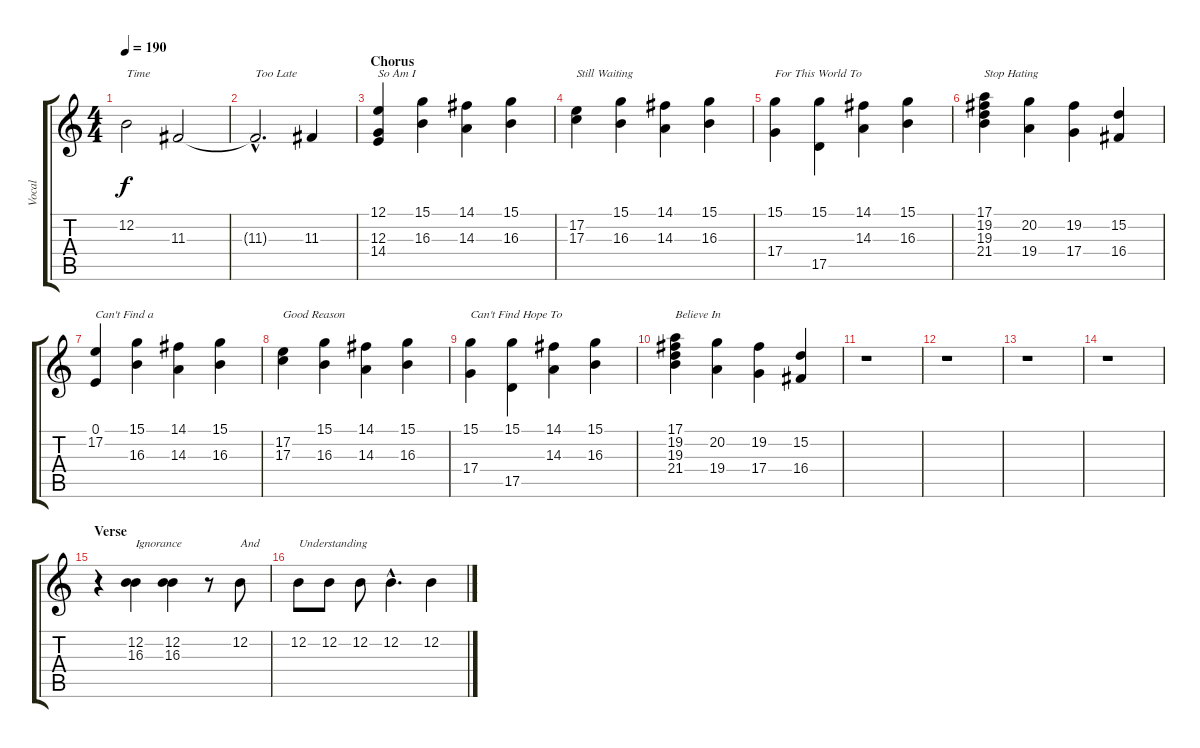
\track ("Vocal" "Vocal") {instrument lead6voice}
\staff {score tabs}
\tuning (E4 B3 G3 D3 A2 E2) {hide}
\ts (4 4)
\tempo 190
\clef g2
\ks c
12.2.2{txt "Time" dy f} 11.3.2 |
11.3{hac t}.2{d txt "Too Late"} 11.3.4 |
\section ("" "Chorus")
(12.1 12.3 14.4).4{txt "So Am I"} (15.1 16.3).4 (14.1 14.3).4 (15.1 16.3).4 |
(17.2 17.3).4{txt "Still Waiting"} (15.1 16.3).4 (14.1 14.3).4 (15.1 16.3).4 |
(15.1 17.4).4{txt "For This World To"} (15.1 17.5).4 (14.1 14.3).4 (15.1 16.3).4 |
(17.1 19.2 19.3 21.4).4{txt "Stop Hating"} (20.2 19.4).4 (19.2 17.4).4 (15.2 16.4).4 |
(0.1 17.2).4{txt "Can't Find a"} (15.1 16.3).4 (14.1 14.3).4 (15.1 16.3).4 |
(17.2 17.3).4{txt "Good Reason"} (15.1 16.3).4 (14.1 14.3).4 (15.1 16.3).4 |
(15.1 17.4).4{txt "Can't Find Hope To"} (15.1 17.5).4 (14.1 14.3).4 (15.1 16.3).4 |
(17.1 19.2 19.3 21.4).4{txt "Believe In"} (20.2 19.4).4 (19.2 17.4).4 (15.2 16.4).4 |
r.1 |
r.1 |
r.1 |
r.1 |
\section ("" "Verse")
r.4 (12.2 16.3).4{txt "Ignorance"} (12.2 16.3).4 r.8 12.2.8{txt "And"} |
12.2.8{txt "Understanding"} 12.2.8 12.2.8 12.2{hac}.4{d} 12.2.4
